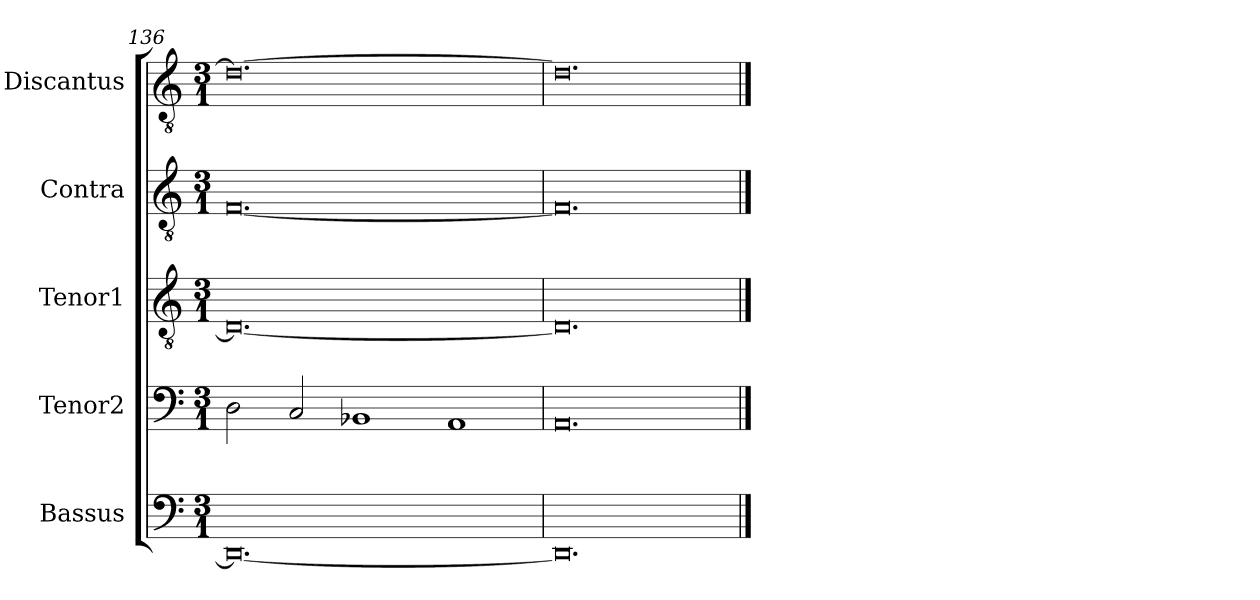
**kern	**kern	**kern	**kern	**kern
*part5	*part4	*part3	*part2	*part1
*staff5	*staff4	*staff3	*staff2	*staff1
*I"Bassus	*I"Tenor2	*I"Tenor1	*I"Contra	*I"Discantus
*I'B	*I'T2	*I'T1	*I'C	*I'D
*clefF4	*clefF4	*clefGv2	*clefGv2	*clefGv2
*k[]	*k[]	*k[]	*k[]	*k[]
*M3/1	*M3/1	*M3/1	*M3/1	*M3/1
=136	=136	=136	=136	=136
0.DD_	2D\	0.D_	[0.F	0.d_
.	2C/	.	.	.
.	1BB-X	.	.	.
.	1AA	.	.	.
=137	=137	=137	=137	=137
0.DD]	0.AA	0.D]	0.F]	0.d]
==	==	==	==	==
*-	*-	*-	*-	*-
